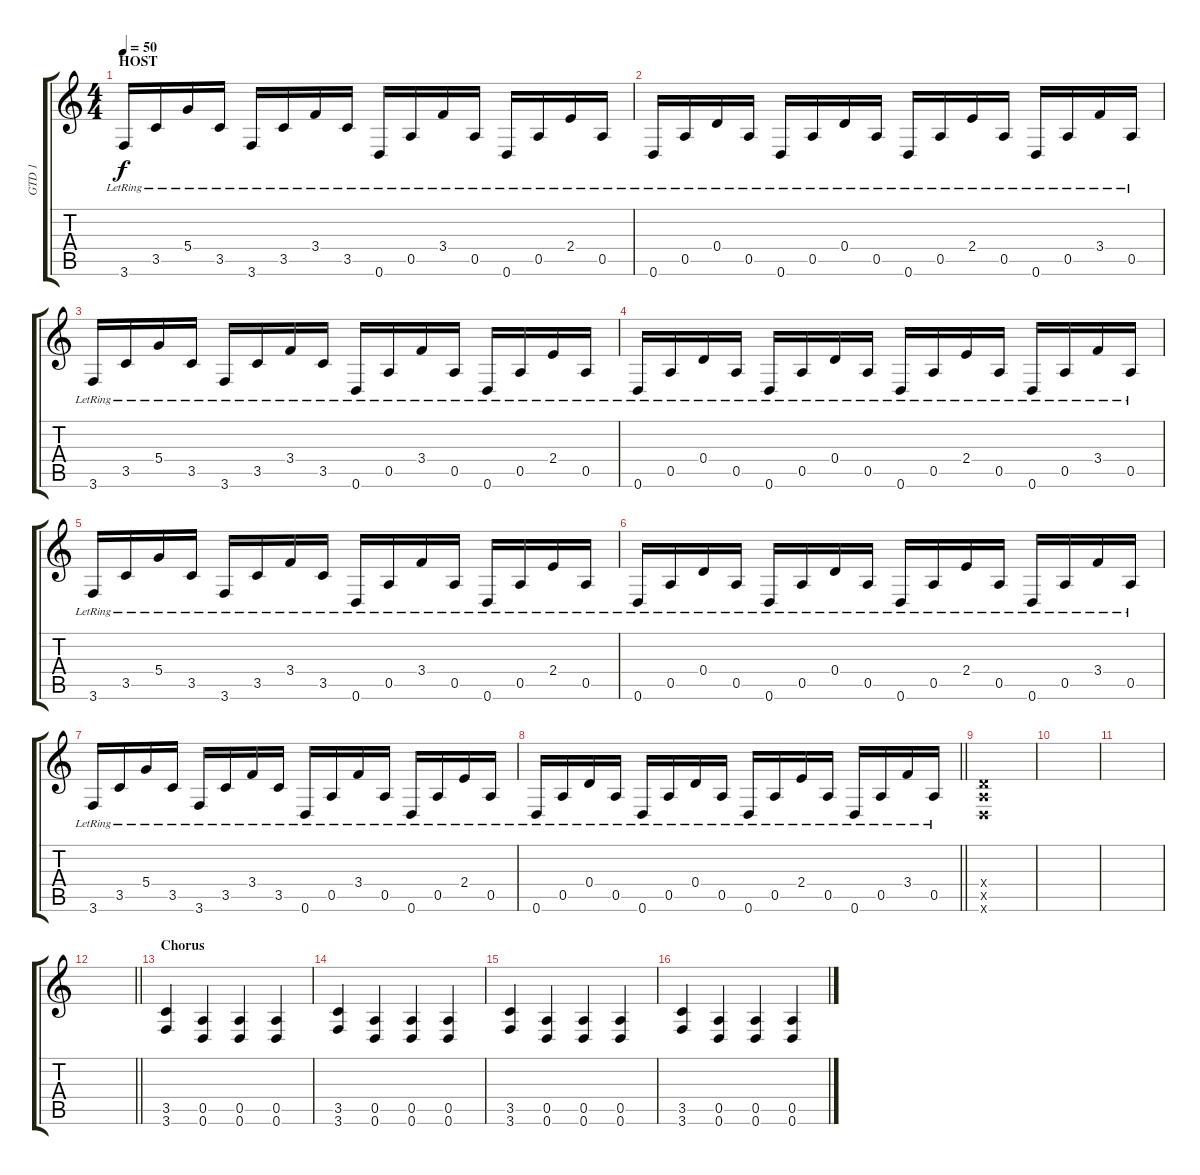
\track ("GTD 1" "GTD 1") {instrument distortionguitar}
\staff {score tabs}
\tuning (E4 B3 G3 D3 A2 D2) {hide}
\ts (4 4)
\section ("" "HOST")
\tempo 50
\clef g2
\ks c
3.6{lr}.16{dy f} 3.5{lr}.16 5.4{lr}.16 3.5{lr}.16 3.6{lr}.16 3.5{lr}.16 3.4{lr}.16 3.5{lr}.16 0.6{lr}.16 0.5{lr}.16 3.4{lr}.16 0.5{lr}.16 0.6{lr}.16 0.5{lr}.16 2.4{lr}.16 0.5{lr}.16 |
0.6{lr}.16 0.5{lr}.16 0.4{lr}.16 0.5{lr}.16 0.6{lr}.16 0.5{lr}.16 0.4{lr}.16 0.5{lr}.16 0.6{lr}.16 0.5{lr}.16 2.4{lr}.16 0.5{lr}.16 0.6{lr}.16 0.5{lr}.16 3.4{lr}.16 0.5{lr}.16 |
3.6{lr}.16 3.5{lr}.16 5.4{lr}.16 3.5{lr}.16 3.6{lr}.16 3.5{lr}.16 3.4{lr}.16 3.5{lr}.16 0.6{lr}.16 0.5{lr}.16 3.4{lr}.16 0.5{lr}.16 0.6{lr}.16 0.5{lr}.16 2.4{lr}.16 0.5{lr}.16 |
0.6{lr}.16 0.5{lr}.16 0.4{lr}.16 0.5{lr}.16 0.6{lr}.16 0.5{lr}.16 0.4{lr}.16 0.5{lr}.16 0.6{lr}.16 0.5{lr}.16 2.4{lr}.16 0.5{lr}.16 0.6{lr}.16 0.5{lr}.16 3.4{lr}.16 0.5{lr}.16 |
3.6{lr}.16 3.5{lr}.16 5.4{lr}.16 3.5{lr}.16 3.6{lr}.16 3.5{lr}.16 3.4{lr}.16 3.5{lr}.16 0.6{lr}.16 0.5{lr}.16 3.4{lr}.16 0.5{lr}.16 0.6{lr}.16 0.5{lr}.16 2.4{lr}.16 0.5{lr}.16 |
0.6{lr}.16 0.5{lr}.16 0.4{lr}.16 0.5{lr}.16 0.6{lr}.16 0.5{lr}.16 0.4{lr}.16 0.5{lr}.16 0.6{lr}.16 0.5{lr}.16 2.4{lr}.16 0.5{lr}.16 0.6{lr}.16 0.5{lr}.16 3.4{lr}.16 0.5{lr}.16 |
3.6{lr}.16 3.5{lr}.16 5.4{lr}.16 3.5{lr}.16 3.6{lr}.16 3.5{lr}.16 3.4{lr}.16 3.5{lr}.16 0.6{lr}.16 0.5{lr}.16 3.4{lr}.16 0.5{lr}.16 0.6{lr}.16 0.5{lr}.16 2.4{lr}.16 0.5{lr}.16 |
\barLineRight lightlight
0.6{lr}.16 0.5{lr}.16 0.4{lr}.16 0.5{lr}.16 0.6{lr}.16 0.5{lr}.16 0.4{lr}.16 0.5{lr}.16 0.6{lr}.16 0.5{lr}.16 2.4{lr}.16 0.5{lr}.16 0.6{lr}.16 0.5{lr}.16 3.4{lr}.16 0.5{lr}.16 |
(0.4{x} 0.5{x} 0.6{x}).1 |
|
|
\barLineRight lightlight
|
\section ("" "Chorus")
(3.5 3.6).4 (0.5 0.6).4 (0.5 0.6).4 (0.5 0.6).4 |
(3.5 3.6).4 (0.5 0.6).4 (0.5 0.6).4 (0.5 0.6).4 |
(3.5 3.6).4 (0.5 0.6).4 (0.5 0.6).4 (0.5 0.6).4 |
(3.5 3.6).4 (0.5 0.6).4 (0.5 0.6).4 (0.5 0.6).4
